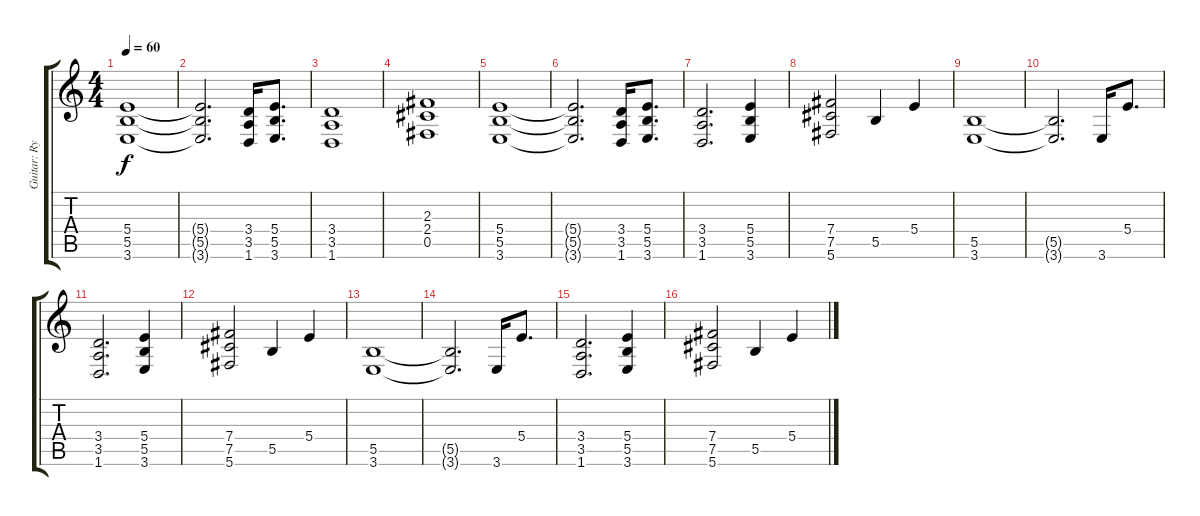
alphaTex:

\track ("Guitar: Rythm" "Guitar: Ry") {instrument distortionguitar}
\staff {score tabs}
\tuning (Db4 Ab3 E3 B2 Gb2 Db2) {hide}
\ts (4 4)
\tempo 60
\clef g2
\ks c
(5.4 5.5 3.6).1{dy f} |
(5.4{t} 5.5{t} 3.6{t}).2{d} (3.4 3.5 1.6).16 (5.4 5.5 3.6).8{d} |
(3.4 3.5 1.6).1 |
(2.3 2.4 0.5).1 |
(5.4 5.5 3.6).1 |
(5.4{t} 5.5{t} 3.6{t}).2{d} (3.4 3.5 1.6).16 (5.4 5.5 3.6).8{d} |
(3.4 3.5 1.6).2{d} (5.4 5.5 3.6).4 |
(7.4 7.5 5.6).2 5.5.4 5.4.4 |
(5.5 3.6).1 |
(5.5{t} 3.6{t}).2{d} 3.6.16 5.4.8{d} |
(3.4 3.5 1.6).2{d} (5.4 5.5 3.6).4 |
(7.4 7.5 5.6).2 5.5.4 5.4.4 |
(5.5 3.6).1 |
(5.5{t} 3.6{t}).2{d} 3.6.16 5.4.8{d} |
(3.4 3.5 1.6).2{d} (5.4 5.5 3.6).4 |
(7.4 7.5 5.6).2 5.5.4 5.4.4
